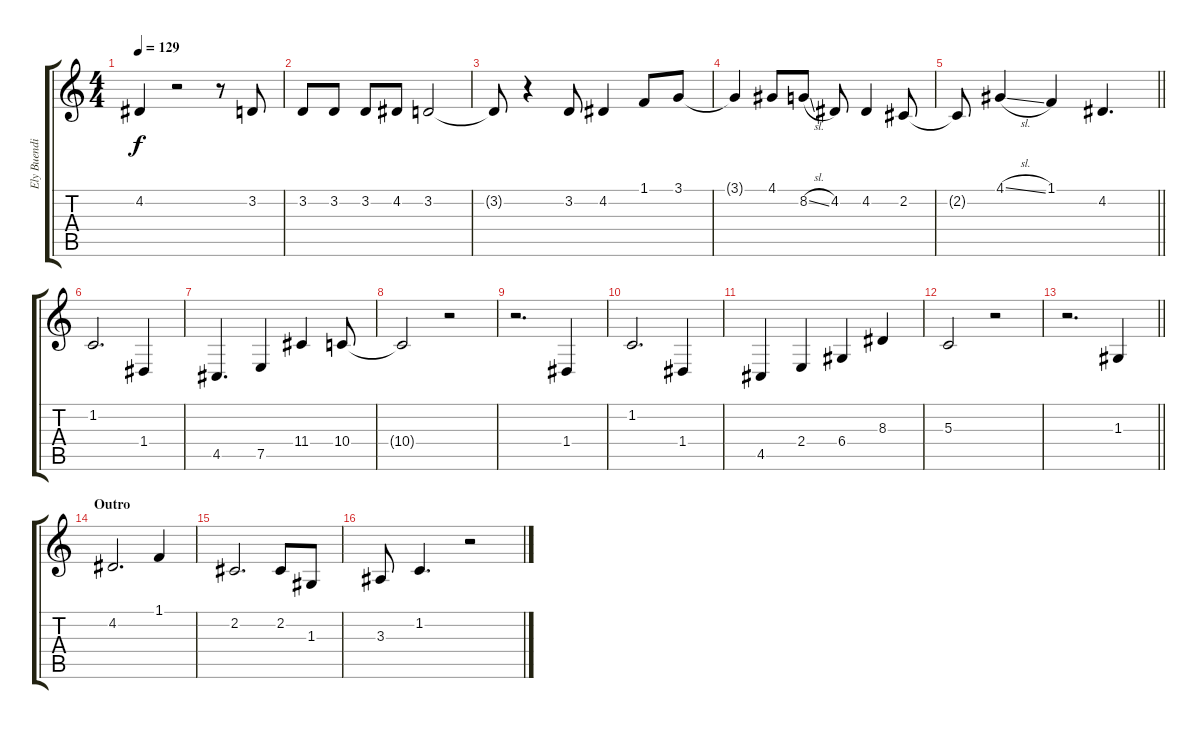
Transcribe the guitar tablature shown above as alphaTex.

\track ("Ely Buendia(Vocal)" "Ely Buendi") {instrument sopranosax}
\staff {score tabs}
\tuning (E4 B3 G3 D3 A2 E2) {hide}
\ts (4 4)
\tempo 129
\clef g2
\ks c
4.2{t}.4{dy f} r.2 r.8 3.2.8 |
3.2.8 3.2.8 3.2.8 4.2.8 3.2.2 |
3.2{t}.8 r.4 3.2.8 4.2.4 1.1.8 3.1.8 |
3.1{t}.4 4.1.8 8.2{sl}.8 4.2.8 4.2.4 2.2.8 |
\barLineRight lightlight
2.2{t}.8 4.1{sl}.4 1.1.4 4.2.4{d} |
1.2.2{d} 1.4.4 |
4.5.4{d} 7.5.4 11.4.4 10.4.8 |
10.4{t}.2 r.2 |
r.2{d} 1.4.4 |
1.2.2{d} 1.4.4 |
4.5.4 2.4.4 6.4.4 8.3.4 |
5.3.2 r.2 |
\barLineRight lightlight
r.2{d} 1.3.4 |
\section ("" "Outro")
4.2.2{d} 1.1.4 |
2.2.2{d} 2.2.8 1.3.8 |
3.3.8 1.2.4{d} r.2
